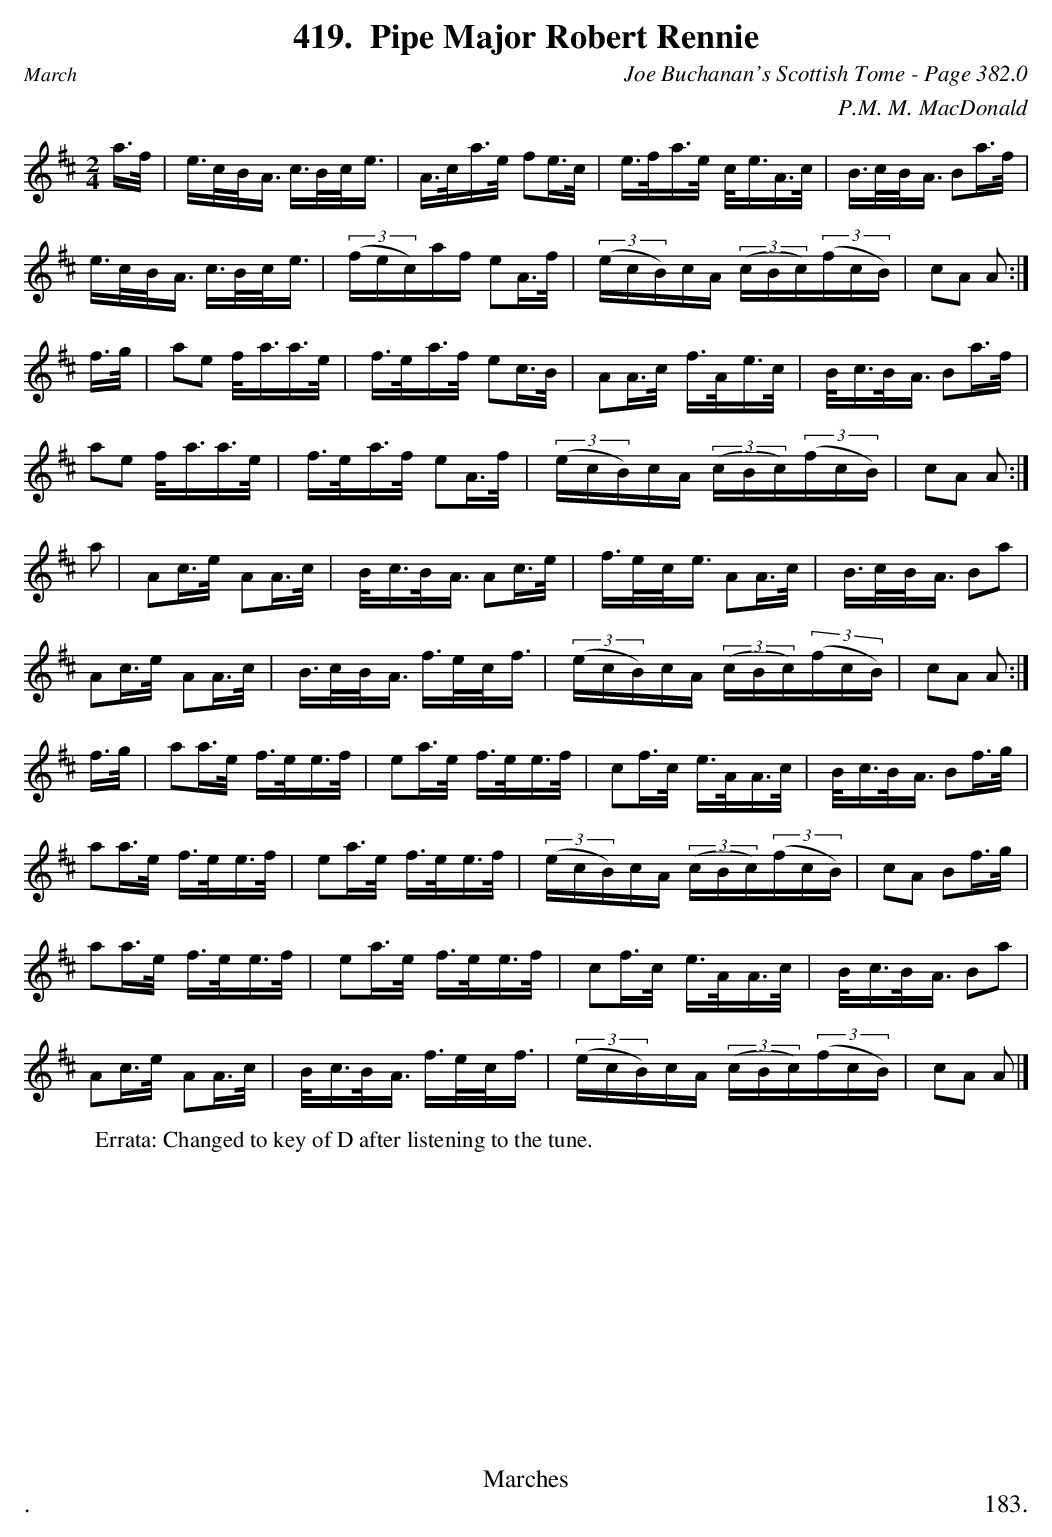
X:1
T:Pipe Major Robert Rennie
C:Joe Buchanan's Scottish Tome - Page 382.0
C:P.M. M. MacDonald
L:1/8
M:2/4
K:D
a/>f/ | e/>c/B/<A/ c/>B/c/<e/ | A/>c/a/>e/ fe/>c/ | e/>f/a/>e/ c/<e/A/>c/ | B/>c/B/<A/ Ba/>f/ |
e/>c/B/<A/ c/>B/c/<e/ | ((3f/e/c/)a/f/ eA/>f/ | ((3e/c/B/)c/A/ ((3c/B/c/)((3f/c/B/) | cA A :|
f/>g/ | ae f/<a/a/>e/ | f/>e/a/>f/ ec/>B/ | AA/>c/ f/>A/e/>c/ | B/<c/B/<A/ Ba/>f/ |
ae f/<a/a/>e/ | f/>e/a/>f/ eA/>f/ | ((3e/c/B/)c/A/ ((3c/B/c/)((3f/c/B/) | cA A :|
a | Ac/>e/ AA/>c/ | B/<c/B/<A/ Ac/>e/ | f/>e/c/<e/ AA/>c/ | B/>c/B/<A/ Ba |
Ac/>e/ AA/>c/ | B/>c/B/<A/ f/>e/c/<f/ | ((3e/c/B/)c/A/ ((3c/B/c/)((3f/c/B/) | cA A :|
f/>g/ | aa/>e/ f/>e/e/>f/ | ea/>e/ f/>e/e/>f/ | cf/>c/ e/>A/A/>c/ | B/<c/B/<A/ Bf/>g/ |
aa/>e/ f/>e/e/>f/ | ea/>e/ f/>e/e/>f/ | ((3e/c/B/)c/A/ ((3c/B/c/)((3f/c/B/) | cA Bf/>g/ |
aa/>e/ f/>e/e/>f/ | ea/>e/ f/>e/e/>f/ | cf/>c/ e/>A/A/>c/ | B/<c/B/<A/ Ba |
Ac/>e/ AA/>c/ | B/<c/B/<A/ f/>e/c/<f/ | ((3e/c/B/)c/A/ ((3c/B/c/)((3f/c/B/) | cA A |]
W:Errata: Changed to key of D after listening to the tune.
